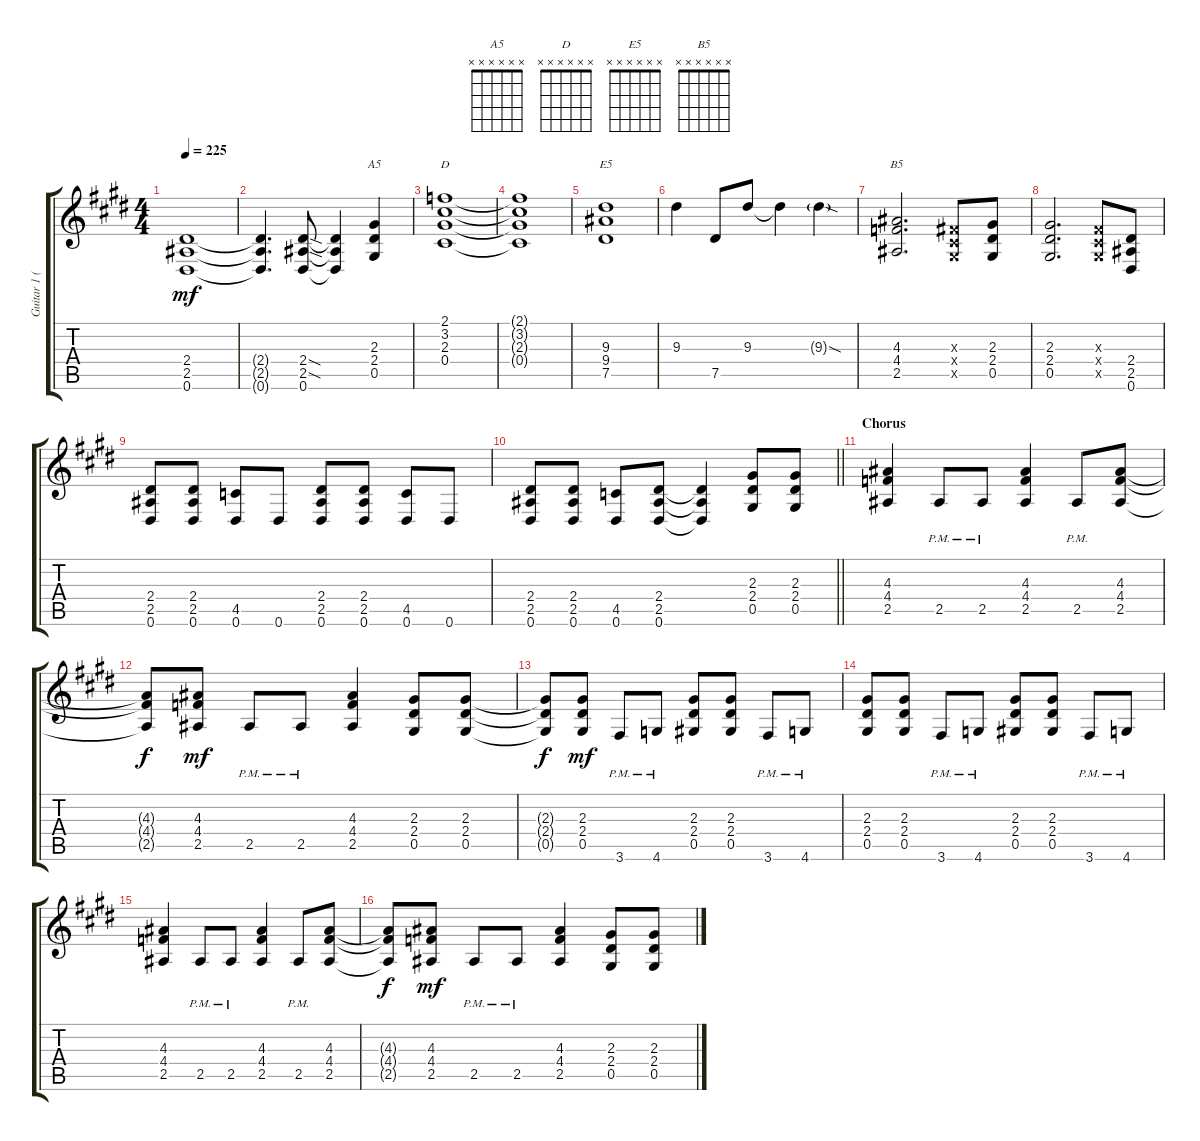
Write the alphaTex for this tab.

\track ("Guitar 1 (Slash)" "Guitar 1 (") {instrument overdrivenguitar}
\staff {score tabs}
\tuning (Eb4 Bb3 Gb3 Db3 Ab2 Eb2) {hide}
\chord ("A5" x x x x x x)
\chord ("D" x x x x x x)
\chord ("E5" x x x x x x)
\chord ("B5" x x x x x x)
\ts (4 4)
\tempo 225
\clef g2
\ks e
(2.4{t} 2.5{t} 0.6{t}).1{dy mf} |
(2.4{t} 2.5{t} 0.6{t}).4{d} (2.4{sod} 2.5{sod} 0.6).8 (2.4{t} 2.5{t} 0.6{t}).4 (2.3 2.4 0.5).4{ch "A5"} |
(2.1 3.2 2.3 0.4).1{ch "D"} |
(2.1{t} 3.2{t} 2.3{t} 0.4{t}).1 |
(9.3 9.4 7.5).1{ch "E5"} |
9.3.4 7.5.8 9.3.8 9.3{t}.4 9.3{sod g}.4 |
(4.3 4.4 2.5).2{d ch "B5"} (0.3{x} 0.4{x} 0.5{x}).8 (2.3 2.4 0.5).8 |
(2.3 2.4 0.5).2{d} (0.3{x} 0.4{x} 0.5{x}).8 (2.4 2.5 0.6).8 |
(2.4 2.5 0.6).8 (2.4 2.5 0.6).8 (4.5 0.6).8 0.6.8 (2.4 2.5 0.6).8 (2.4 2.5 0.6).8 (4.5 0.6).8 0.6.8 |
\barLineRight lightlight
(2.4 2.5 0.6).8 (2.4 2.5 0.6).8 (4.5 0.6).8 (2.4 2.5 0.6).8 (2.4{t} 2.5{t} 0.6{t}).4 (2.3 2.4 0.5).8 (2.3 2.4 0.5).8 |
\section ("" "Chorus")
(4.3 4.4 2.5).4 2.5{pm}.8 2.5{pm}.8 (4.3 4.4 2.5).4 2.5{pm}.8 (4.3 4.4 2.5).8 |
(4.3{t} 4.4{t} 2.5{t}).8{dy f} (4.3 4.4 2.5).8{dy mf} 2.5{pm}.8 2.5{pm}.8 (4.3 4.4 2.5).4 (2.3 2.4 0.5).8 (2.3 2.4 0.5).8 |
(2.3{t} 2.4{t} 0.5{t}).8{dy f} (2.3 2.4 0.5).8{dy mf} 3.6{pm}.8 4.6{pm}.8 (2.3 2.4 0.5).8 (2.3 2.4 0.5).8 3.6{pm}.8 4.6{pm}.8 |
(2.3 2.4 0.5).8 (2.3 2.4 0.5).8 3.6{pm}.8 4.6{pm}.8 (2.3 2.4 0.5).8 (2.3 2.4 0.5).8 3.6{pm}.8 4.6{pm}.8 |
(4.3 4.4 2.5).4 2.5{pm}.8 2.5{pm}.8 (4.3 4.4 2.5).4 2.5{pm}.8 (4.3 4.4 2.5).8 |
(4.3{t} 4.4{t} 2.5{t}).8{dy f} (4.3 4.4 2.5).8{dy mf} 2.5{pm}.8 2.5{pm}.8 (4.3 4.4 2.5).4 (2.3 2.4 0.5).8 (2.3 2.4 0.5).8
